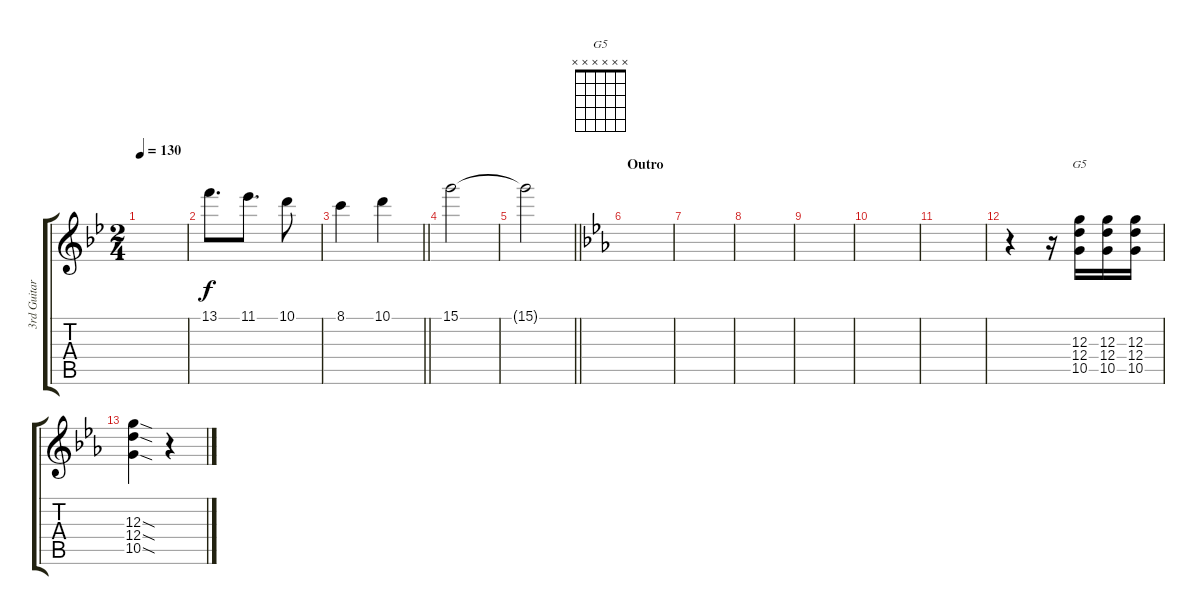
\track ("3rd Guitar" "3rd Guitar") {instrument distortionguitar}
\staff {score tabs}
\tuning (E4 B3 G3 D3 A2 E2) {hide}
\chord ("G5" x x x x x x)
\ts (2 4)
\tempo 130
\clef g2
\ks gminor
|
13.1.8{d} 11.1.8{d} 10.1.8 |
\barLineRight lightlight
8.1.4 10.1.4 |
15.1.2 |
\barLineRight lightlight
15.1{t}.2 |
\section ("" "Outro")
\ks cminor
|
|
|
|
|
|
r.4 r.16 (12.3 12.4 10.5).16{ch "G5"} (12.3 12.4 10.5).16 (12.3 12.4 10.5).16 |
(12.3{sod} 12.4{sod} 10.5{sod}).4 r.4
